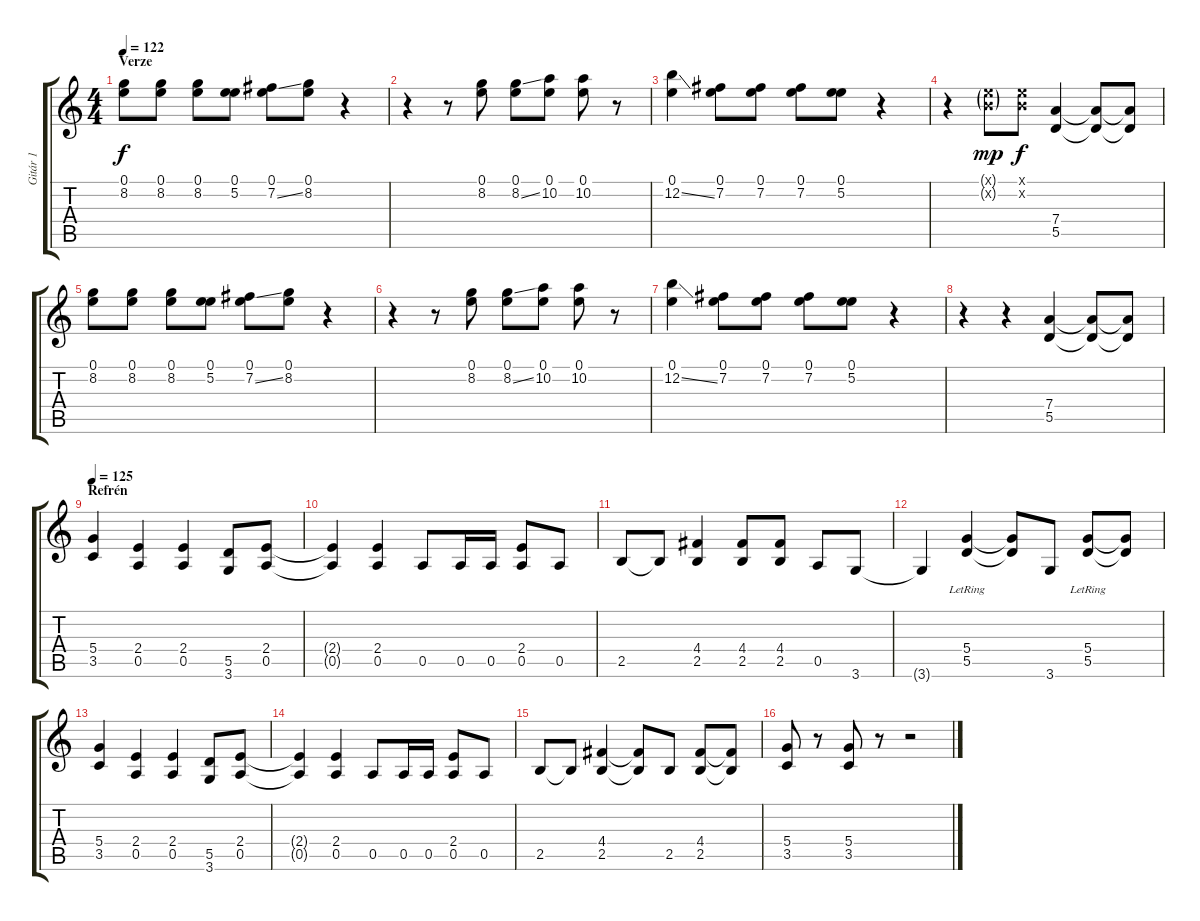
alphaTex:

\track ("Gitár 1" "Gitár 1") {instrument distortionguitar}
\staff {score tabs}
\tuning (E4 B3 G3 D3 A2 E2) {hide}
\ts (4 4)
\section ("" "Verze")
\tempo 122
\clef g2
\ks c
(0.1 8.2).8{dy f} (0.1 8.2).8 (0.1 8.2).8 (0.1 5.2).8 (0.1 7.2{ss}).8 (0.1 8.2).8 r.4 |
r.4 r.8 (0.1 8.2).8 (0.1 8.2{ss}).8 (0.1 10.2).8 (0.1 10.2).8 r.8 |
(0.1 12.2{ss}).4 (0.1 7.2).8 (0.1 7.2).8 (0.1 7.2).8 (0.1 5.2).8 r.4 |
r.4 (0.1{g x} 0.2{g x}).8{dy mp} (0.1{x} 0.2{x}).8{dy f} (7.4 5.5).4 (7.4{t} 5.5{t}).8 (7.4{t} 5.5{t}).8 |
(0.1 8.2).8 (0.1 8.2).8 (0.1 8.2).8 (0.1 5.2).8 (0.1 7.2{ss}).8 (0.1 8.2).8 r.4 |
r.4 r.8 (0.1 8.2).8 (0.1 8.2{ss}).8 (0.1 10.2).8 (0.1 10.2).8 r.8 |
(0.1 12.2{ss}).4 (0.1 7.2).8 (0.1 7.2).8 (0.1 7.2).8 (0.1 5.2).8 r.4 |
r.4 r.4 (7.4 5.5).4 (7.4{t} 5.5{t}).8 (7.4{t} 5.5{t}).8 |
\section ("" "Refrén")
\tempo 125
(5.4 3.5).4 (2.4 0.5).4 (2.4 0.5).4 (5.5 3.6).8 (2.4 0.5).8 |
(2.4{t} 0.5{t}).4 (2.4 0.5).4 0.5.8 0.5.16 0.5.16 (2.4 0.5).8 0.5.8 |
2.5.8 2.5{t}.8 (4.4 2.5).4 (4.4 2.5).8 (4.4 2.5).8 0.5.8 3.6.8 |
3.6{t}.4 (5.4{lr} 5.5{lr}).4 (5.4{t} 5.5{t}).8 3.6.8 (5.4{lr} 5.5{lr}).8 (5.4{t} 5.5{t}).8 |
(5.4 3.5).4 (2.4 0.5).4 (2.4 0.5).4 (5.5 3.6).8 (2.4 0.5).8 |
(2.4{t} 0.5{t}).4 (2.4 0.5).4 0.5.8 0.5.16 0.5.16 (2.4 0.5).8 0.5.8 |
2.5.8 2.5{t}.8 (4.4 2.5).4 (4.4{t} 2.5{t}).8 2.5.8 (4.4 2.5).8 (4.4{t} 2.5{t}).8 |
(5.4 3.5).8 r.8 (5.4 3.5).8 r.8 r.2
